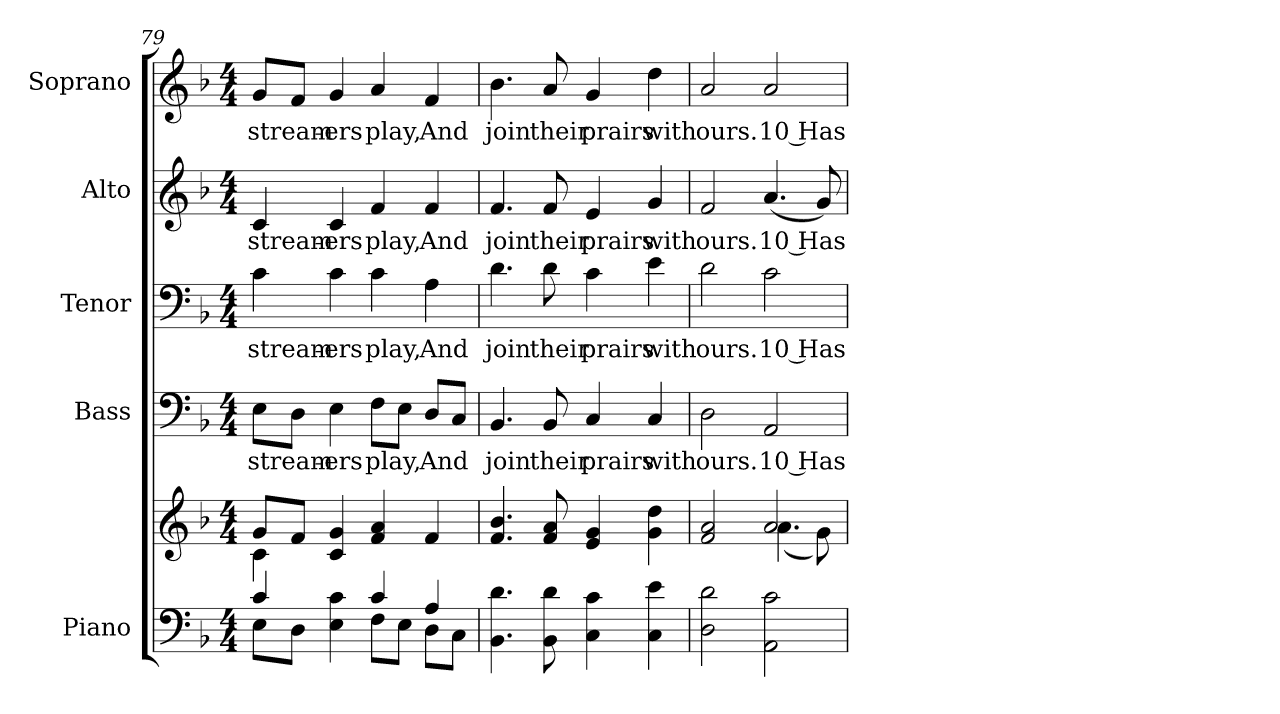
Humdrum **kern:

**kern	**kern	**kern	**text	**kern	**text	**kern	**text	**kern	**text
*part5	*part5	*part4	*part4	*part3	*part3	*part2	*part2	*part1	*part1
*staff6	*staff5	*staff4	*staff4	*staff3	*staff3	*staff2	*staff2	*staff1	*staff1
*I"Piano	*	*I"Bass	*	*I"Tenor	*	*I"Alto	*	*I"Soprano	*
*I'Pno.	*	*I'B.	*	*I'T.	*	*I'A.	*	*I'S.	*
*clefF4	*clefG2	*clefF4	*	*clefF4	*	*clefG2	*	*clefG2	*
*k[b-]	*k[b-]	*k[b-]	*	*k[b-]	*	*k[b-]	*	*k[b-]	*
*F:	*F:	*F:	*	*F:	*	*F:	*	*F:	*
*M4/4	*M4/4	*M4/4	*	*M4/4	*	*M4/4	*	*M4/4	*
=79	=79	=79	=79	=79	=79	=79	=79	=79	=79
*^	*^	*	*	*	*	*	*	*	*
!	!	!	!	!	!LO:LY:b:color=#000000	!	!	!	!	!	!
!	!	!	!	!	!	!	!LO:LY:b:color=#000000	!	!	!	!
!	!	!	!	!	!	!	!	!	!LO:LY:b:color=#000000	!	!
!	!	!	!	!	!	!	!	!	!	!	!LO:LY:b:color=#000000
4ci/	8Ei\L	8gi/L	4ci\	8Ei\L	stream-	4ci\	stream-	4ci/	stream-	8gi/L	stream-
.	8Di\J	8fi/J	.	8Di\J	.	.	.	.	.	8fi/J	.
!	!	!	!	!	!LO:LY:b:color=#000000	!	!	!	!	!	!
!	!	!	!	!	!	!	!LO:LY:b:color=#000000	!	!	!	!
!	!	!	!	!	!	!	!	!	!LO:LY:b:color=#000000	!	!
!	!	!	!	!	!	!	!	!	!	!	!LO:LY:b:color=#000000
4Ei\ 4ci	4ryy	4ci/ 4gi	4ryy	4Ei\	-ers	4ci\	-ers	4ci/	-ers	4gi/	-ers
!	!	!	!	!	!LO:LY:b:color=#000000	!	!	!	!	!	!
!	!	!	!	!	!	!	!LO:LY:b:color=#000000	!	!	!	!
!	!	!	!	!	!	!	!	!	!LO:LY:b:color=#000000	!	!
!	!	!	!	!	!	!	!	!	!	!	!LO:LY:b:color=#000000
4ci/	8Fi\L	4fi/ 4ai	2ryy	8Fi\L	play,	4ci\	play,	4fi/	play,	4ai/	play,
.	8Ei\J	.	.	8Ei\J	.	.	.	.	.	.	.
!	!	!	!	!	!LO:LY:b:color=#000000	!	!	!	!	!	!
!	!	!	!	!	!	!	!LO:LY:b:color=#000000	!	!	!	!
!	!	!	!	!	!	!	!	!	!LO:LY:b:color=#000000	!	!
!	!	!	!	!	!	!	!	!	!	!	!LO:LY:b:color=#000000
4Ai/	8Di\L	4fi/	.	8Di/L	And	4Ai\	And	4fi/	And	4fi/	And
.	8Ci\J	.	.	8Ci/J	.	.	.	.	.	.	.
*v	*v	*	*	*	*	*	*	*	*	*	*
*	*v	*v	*	*	*	*	*	*	*	*
=80	=80	=80	=80	=80	=80	=80	=80	=80	=80
*^	*	*	*	*	*	*	*	*	*
!	!	!	!	!LO:LY:b:color=#000000	!	!	!	!	!	!
*v	*v	*	*	*	*	*	*	*	*	*
*^	*	*	*	*	*	*	*	*	*
!	!	!	!	!	!	!LO:LY:b:color=#000000	!	!	!	!
*v	*v	*	*	*	*	*	*	*	*	*
*^	*	*	*	*	*	*	*	*	*
!	!	!	!	!	!	!	!	!LO:LY:b:color=#000000	!	!
*v	*v	*	*	*	*	*	*	*	*	*
*^	*	*	*	*	*	*	*	*	*
!	!	!	!	!	!	!	!	!	!	!LO:LY:b:color=#000000
*v	*v	*	*	*	*	*	*	*	*	*
4.BB-i\ 4.di	4.fi/ 4.b-i	4.BB-i/	join	4.di\	join	4.fi/	join	4.b-i\	join
!	!	!	!LO:LY:b:color=#000000	!	!	!	!	!	!
!	!	!	!	!	!LO:LY:b:color=#000000	!	!	!	!
!	!	!	!	!	!	!	!LO:LY:b:color=#000000	!	!
!	!	!	!	!	!	!	!	!	!LO:LY:b:color=#000000
8BB-i\ 8di	8fi/ 8ai	8BB-i/	their	8di\	their	8fi/	their	8ai/	their
!	!	!	!LO:LY:b:color=#000000	!	!	!	!	!	!
!	!	!	!	!	!LO:LY:b:color=#000000	!	!	!	!
!	!	!	!	!	!	!	!LO:LY:b:color=#000000	!	!
!	!	!	!	!	!	!	!	!	!LO:LY:b:color=#000000
4Ci\ 4ci	4ei/ 4gi	4Ci/	prairs	4ci\	prairs	4ei/	prairs	4gi/	prairs
!	!	!	!LO:LY:b:color=#000000	!	!	!	!	!	!
!	!	!	!	!	!LO:LY:b:color=#000000	!	!	!	!
!	!	!	!	!	!	!	!LO:LY:b:color=#000000	!	!
!	!	!	!	!	!	!	!	!	!LO:LY:b:color=#000000
4Ci\ 4ei	4gi\ 4ddi	4Ci/	with	4ei\	with	4gi/	with	4ddi\	with
!!LO:LB:g=z
=81	=81	=81	=81	=81	=81	=81	=81	=81	=81
*	*^	*	*	*	*	*	*	*	*
!	!	!	!	!LO:LY:b:color=#000000	!	!	!	!	!	!
!	!	!	!	!	!	!LO:LY:b:color=#000000	!	!	!	!
!	!	!	!	!	!	!	!	!LO:LY:b:color=#000000	!	!
!	!	!	!	!	!	!	!	!	!	!LO:LY:b:color=#000000
2Di\ 2di	2fi/ 2ai	2ryy	2Di\	ours.	2di\	ours.	2fi/	ours.	2ai/	ours.
!	!	!	!	!LO:LY:b:color=#000000	!	!	!	!	!	!
!	!	!	!	!	!	!LO:LY:b:color=#000000	!	!	!	!
!	!	!	!	!	!	!	!	!LO:LY:b:color=#000000	!	!
!	!	!	!	!	!	!	!	!	!	!LO:LY:b:color=#000000
2AAi\ 2ci	2ai/	(4.ai\	2AAi/	10 Has	2ci\	10 Has	(4.ai/	10 Has	2ai/	10 Has
.	.	8gi\)	.	.	.	.	8gi/)	.	.	.
*	*v	*v	*	*	*	*	*	*	*	*
=	=	=	=	=	=	=	=	=	=
*-	*-	*-	*-	*-	*-	*-	*-	*-	*-
